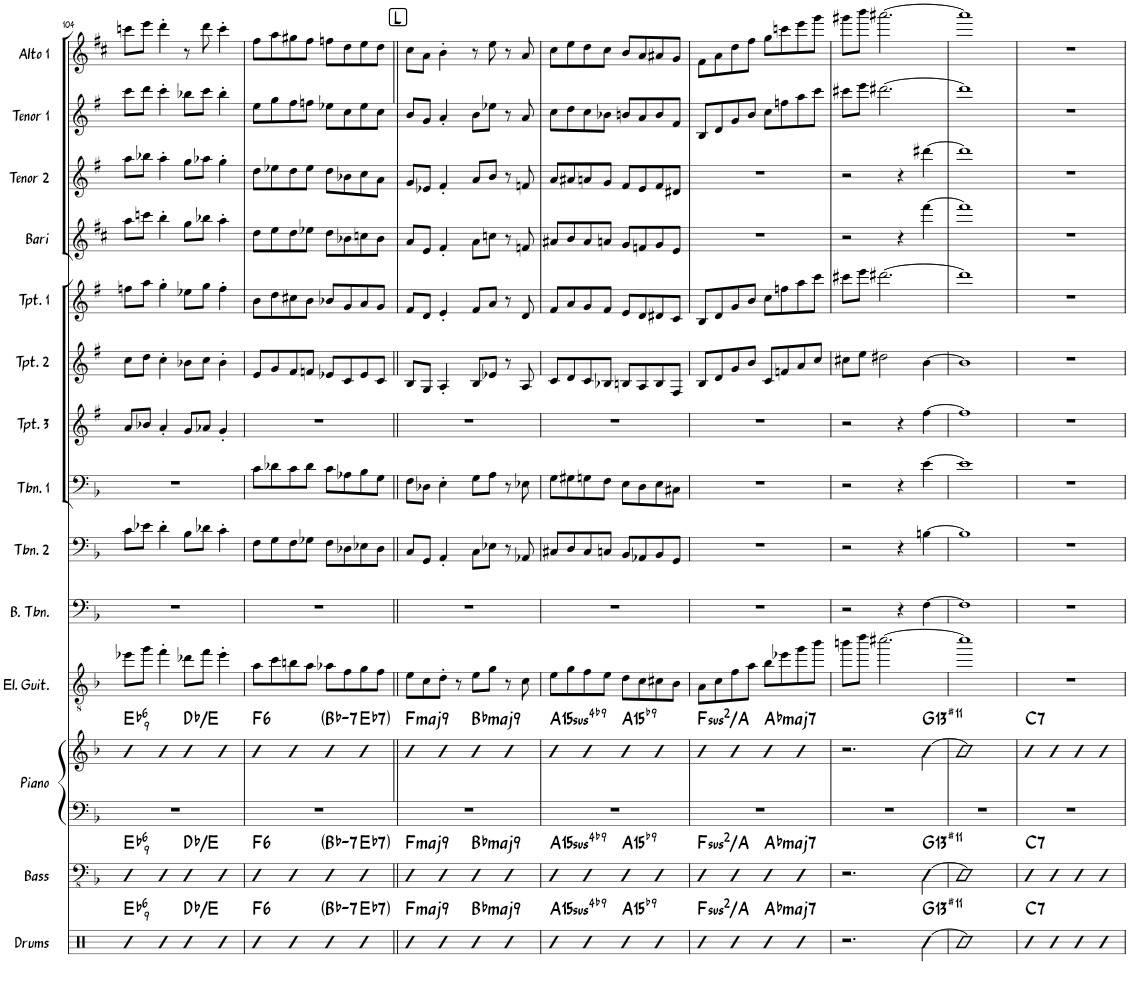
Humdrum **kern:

**kern	**harte	**kern	**harte	**kern	**kern	**kern	**kern	**kern	**kern	**kern	**kern	**kern	**kern	**kern
*part13	*part13	*part12	*part12	*part11	*part10	*part9	*part8	*part7	*part6	*part5	*part4	*part3	*part2	*part1
*staff13	*	*staff12	*	*staff11	*staff10	*staff9	*staff8	*staff7	*staff6	*staff5	*staff4	*staff3	*staff2	*staff1
*I"Bass	*	*I"Piano	*	*I"Electric Guitar	*I"Bass Trombone	*I"Trombone 2	*I"Trombone 1	*I"Trumpet 3	*I"Trumpet 2	*I"Trumpet 1	*I"Baritone Sax	*I"Tenor Sax 2	*I"Tenor Sax 1	*I"Alto Sax 1
*I'Bass	*	*I'Piano	*	*I'El. Guit.	*I'B. Tbn.	*I'Tbn. 2	*I'Tbn. 1	*I'Tpt. 3	*I'Tpt. 2	*I'Tpt. 1	*I'Bari	*I'Tenor 2	*I'Tenor 1	*I'Alto 1
!!LO:PB:g=z
*clefFv4	*	*clefG2	*	*clefGv2	*clefF4	*clefF4	*clefF4	*clefG2	*clefG2	*clefG2	*clefG2	*clefG2	*clefG2	*clefG2
*	*	*	*	*	*	*	*	*Trd1c2	*Trd1c2	*Trd1c2	*Trd12c21	*Trd8c14	*Trd8c14	*Trd5c9
*k[b-]	*	*k[b-]	*	*k[b-]	*k[b-]	*k[b-]	*k[b-]	*k[f#]	*k[f#]	*k[f#]	*k[f#c#]	*k[f#]	*k[f#]	*k[f#c#]
*M4/4	*	*M4/4	*	*M4/4	*M4/4	*M4/4	*M4/4	*M4/4	*M4/4	*M4/4	*M4/4	*M4/4	*M4/4	*M4/4
=104	=104	=104	=104	=104	=104	=104	=104	=104	=104	=104	=104	=104	=104	=104
!	!LO:H:kt=6	!	!LO:H:kt=6	!	!	!	!	!	!	!	!	!	!	!
4B-	Eb:maj6(9)	4B-	Eb:maj6(9)	8ee-X\L	1r	8c\L	1r	8a/L	8cc\L	8ffn\L	8aa\L	8aa\L	8ccc\L	8cccn\L
.	.	.	.	8gg\J	.	8e-X\J	.	8b-X/J	8dd\J	8aa\J	8cccn\J	8bb-X\J	8ddd\J	8eee\J
4B-	.	4B-	.	4ff'\	.	4d'\	.	4a'/	4cc'\	4gg'\	4bb'\	4aa'\	4ccc'\	4ddd'\
4B-	Db:maj/#2	4B-	Db:maj/#2	8dd-X\L	.	8B-\L	.	8g/L	8b-X\L	8ee-X\L	8gg\L	8gg\L	8bb-X\L	8r
.	.	.	.	8ff\J	.	8d-X\J	.	8a-X/J	8cc\J	8gg\J	8bb-X\J	8aa-X\J	8ccc\J	8ddd\
4B-	.	4B-	.	4ee-'\	.	4c'\	.	4g'/	4b-'\	4ff'\	4aa'\	4gg'\	4bb-'\	4ccc'\
=105	=105	=105	=105	=105	=105	=105	=105	=105	=105	=105	=105	=105	=105	=105
!	!LO:H:kt=6	!	!LO:H:kt=6	!	!	!	!	!	!	!	!	!	!	!
4B-	F:maj6	4B-	F:maj6	8a\L	1r	8F\L	8c\L	1r	8e/L	8b\L	8dd\L	8dd\L	8ee\L	8ff#\L
.	.	.	.	8cc\	.	8G\	8d-X\	.	8g/	8dd\	8ee\	8ee-X\	8gg\	8aa\
4B-	.	4B-	.	8bn\	.	8F\	8c\	.	8f#/	8cc#X\	8dd\	8dd\	8ff#\	8gg#X\
.	.	.	.	8a\J	.	8G-X\J	8d-\J	.	8fn/J	8b\J	8ee-X\J	8ee-\J	8ffn\J	8ff#\J
!	!LO:H:kt=7	!	!LO:H:kt=7	!	!	!	!	!	!	!	!	!	!	!
4B-	Bb:min7	4B-	Bb:min7	8a-X\L	.	8F\L	8c\L	.	8e-X/L	8b-X/L	8dd\L	8dd\L	8ee-X\L	8ffn\L
.	.	.	.	8f\	.	8D-X\	8A-X\	.	8c/	8g/	8b-X\	8b-X\	8cc\	8dd\
!	!LO:H:kt=7	!	!LO:H:kt=7	!	!	!	!	!	!	!	!	!	!	!
4B-	Eb:7	4B-	Eb:7	8g\	.	8E-X\	8B-\	.	8e-/	8a/	8ccn\	8cc\	8ee-\	8ee\
.	.	.	.	8f\J	.	8D-\J	8G\J	.	8c/J	8g/J	8b-\J	8a\J	8cc\J	8dd\J
!!LO:REH:place=s1:a:cj:fs=14:t=L
=106||	=106||	=106||	=106||	=106||	=106||	=106||	=106||	=106||	=106||	=106||	=106||	=106||	=106||	=106||
!	!LO:H:kt=maj9	!	!LO:H:kt=maj9	!	!	!	!	!	!	!	!	!	!	!
4B-	F:maj9	4B-	F:maj9	8e\L	1r	8C/L	8F\L	1r	8B/L	8f#/L	8a/L	8g/L	8b/L	8cc#\L
.	.	.	.	8c\	.	8GG/J	8D-X\J	.	8G/J	8d/J	8e/J	8e-X/J	8g/J	8a\J
4B-	.	4B-	.	8d'\J	.	4AA'/	4E'\	.	4A'/	4e'/	4f#'/	4f#'/	4a'/	4b'\
.	.	.	.	8r	.	.	.	.	.	.	.	.	.	.
!	!LO:H:kt=maj9	!	!LO:H:kt=maj9	!	!	!	!	!	!	!	!	!	!	!
4B-	Bb:maj9	4B-	Bb:maj9	8e\L	.	8C\L	8G\L	.	8B/L	8f#/L	8a\L	8a/L	8b\L	8r
.	.	.	.	8g\J	.	8E-X\J	8A\J	.	8e-X/J	8a/J	8ccn\J	8b/J	8ee-X\J	8ee\
4B-	.	4B-	.	8r	.	8r	8r	.	8r	8r	8r	8r	8r	8r
.	.	.	.	8c\	.	8AA-X/	8E-X\	.	8A/	8d/	8fn/	8fn/	8a/	8a/
=107	=107	=107	=107	=107	=107	=107	=107	=107	=107	=107	=107	=107	=107	=107
!	!LO:H:kt=4	!	!LO:H:kt=4	!	!	!	!	!	!	!	!	!	!	!
4B-	A:sus4(b9,15)	4B-	A:sus4(b9,15)	8e\L	1r	8C#X/L	8G\L	1r	8c/L	8f#/L	8a#X/L	8a/L	8cc\L	8cc#\L
.	.	.	.	8g\	.	8D/	8G#X\	.	8d/	8a/	8b/	8a#X/	8dd\	8ee\
4B-	.	4B-	.	8f\	.	8C#/	8Gn\	.	8c/	8g/	8a#/	8an/	8cc\	8dd\
.	.	.	.	8e\J	.	8Cn/J	8F\J	.	8B-X/J	8f#/J	8an/J	8g/J	8b-X\J	8cc#\J
!	!LO:H:kt=15	!	!LO:H:kt=15	!	!	!	!	!	!	!	!	!	!	!
4B-	A:maj(b9)	4B-	A:maj(b9)	8d\L	.	8BB-/L	8E\L	.	8Bn/L	8e/L	8g/L	8f#/L	8bn/L	8b/L
.	.	.	.	8c\	.	8AA-X/	8D\	.	8A/	8d/	8fn/	8e/	8a/	8a/
4B-	.	4B-	.	8c#X\	.	8BB-/	8E\	.	8B/	8d#X/	8g/	8f#/	8b/	8a#X/
.	.	.	.	8B-\J	.	8GG/J	8C#X\J	.	8F#/J	8c/J	8e/J	8d#X/J	8f#/J	8g/J
=108	=108	=108	=108	=108	=108	=108	=108	=108	=108	=108	=108	=108	=108	=108
!	!LO:H:kt=2	!	!LO:H:kt=2	!	!	!	!	!	!	!	!	!	!	!
4B-	F:(1,2,5)/3	4B-	F:(1,2,5)/3	8A\L	1r	1r	1r	1r	8B/L	8B/L	1r	1r	8B/L	8f#\L
.	.	.	.	8c\	.	.	.	.	8d/	8d/	.	.	8d/	8a\
4B-	.	4B-	.	8f\	.	.	.	.	8g/	8g/	.	.	8g/	8dd\
.	.	.	.	8a\J	.	.	.	.	8b/J	8b/J	.	.	8b/J	8ff#\J
!	!LO:H:kt=maj7	!	!LO:H:kt=maj7	!	!	!	!	!	!	!	!	!	!	!
4B-	Ab:maj7	4B-	Ab:maj7	8b-\L	.	.	.	.	8c/L	8cc\L	.	.	8cc\L	8gg\L
.	.	.	.	8ee-X\	.	.	.	.	8fn/	8ffn\	.	.	8ffn\	8cccn\
4B-	.	4B-	.	8gg\	.	.	.	.	8a/	8aa\	.	.	8aa\	8eee\
.	.	.	.	8bb-\J	.	.	.	.	8cc/J	8ccc\J	.	.	8ccc\J	8ggg\J
=109	=109	=109	=109	=109	=109	=109	=109	=109	=109	=109	=109	=109	=109	=109
2.r	.	2.r	.	8bbn\L	2r	2r	2r	2r	8cc#X\L	8ccc#X\L	2r	2r	8ccc#X\L	8ggg#X\L
.	.	.	.	8ddd\J	.	.	.	.	8ee\J	8eee\J	.	.	8eee\J	8bbb\J
.	.	.	.	[2.ccc#X\	.	.	.	.	2dd#X\	[2.ddd#X\	.	.	[2.ddd#X\	[2.aaa#X\
.	.	.	.	.	4r	4r	4r	4r	.	.	4r	4r	.	.
!	!LO:H:kt=13	!	!LO:H:kt=13	!	!	!	!	!	!	!	!	!	!	!
[4D\	G:(3,5,b7,9,#11,13)	[4D\	G:(3,5,b7,9,#11,13)	.	[4F\	[4Bn\	[4e\	[4ff#\	[4b\	.	[4fff#\	[4ddd#X\	.	.
=110	=110	=110	=110	=110	=110	=110	=110	=110	=110	=110	=110	=110	=110	=110
1D]	.	1D]	.	1ccc#]	1F]	1B]	1e]	1ff#]	1b]	1ddd#]	1fff#]	1ddd#]	1ddd#]	1aaa#]
=111	=111	=111	=111	=111	=111	=111	=111	=111	=111	=111	=111	=111	=111	=111
!	!LO:H:kt=7	!	!LO:H:kt=7	!	!	!	!	!	!	!	!	!	!	!
4b-	C:7	4b-	C:7	1r	1r	1r	1r	1r	1r	1r	1r	1r	1r	1r
4b-	.	4b-	.	.	.	.	.	.	.	.	.	.	.	.
4b-	.	4b-	.	.	.	.	.	.	.	.	.	.	.	.
4b-	.	4b-	.	.	.	.	.	.	.	.	.	.	.	.
=	=	=	=	=	=	=	=	=	=	=	=	=	=	=
*-	*-	*-	*-	*-	*-	*-	*-	*-	*-	*-	*-	*-	*-	*-
